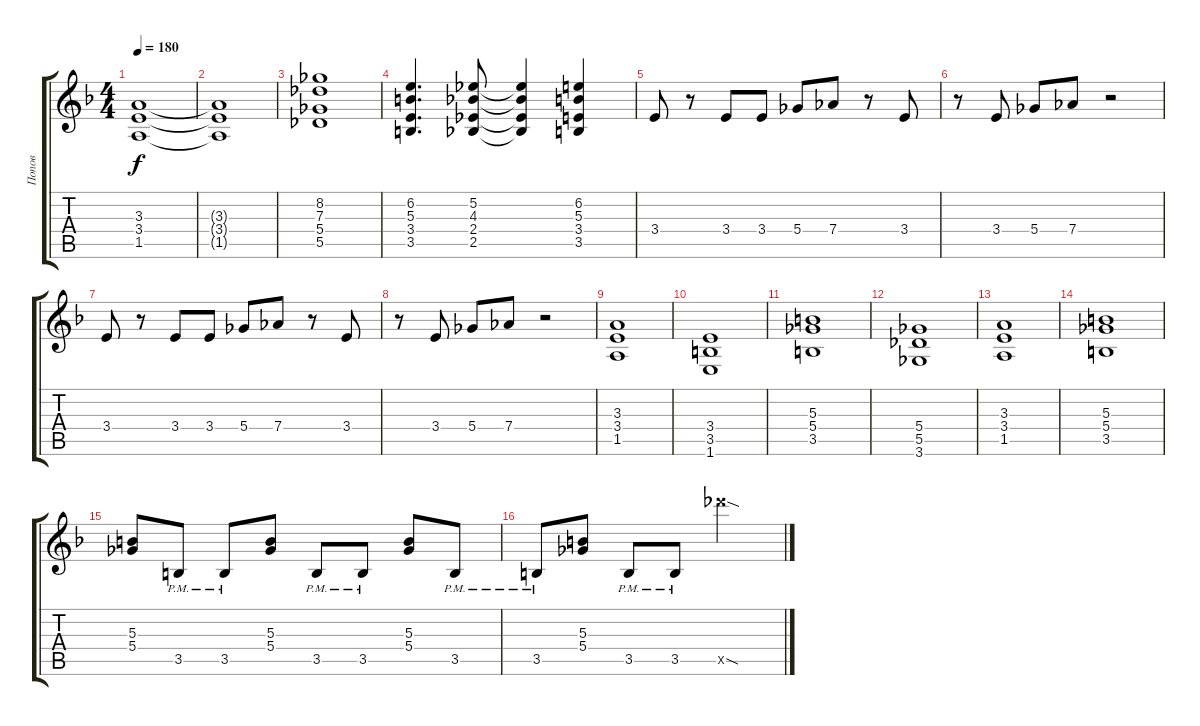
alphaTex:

\track ("Попов" "Попов") {instrument distortionguitar}
\staff {score tabs}
\tuning (Eb4 Bb3 Gb3 Db3 Ab2 Eb2) {hide}
\ts (4 4)
\tempo 180
\clef g2
\ks f
(3.3 3.4 1.5).1{dy f} |
(3.3{t} 3.4{t} 1.5{t}).1 |
(8.2 7.3 5.4 5.5).1 |
(6.2 5.3 3.4 3.5).4{d} (5.2 4.3 2.4 2.5).8 (5.2{t} 4.3{t} 2.4{t} 2.5{t}).4 (6.2 5.3 3.4 3.5).4 |
3.4.8 r.8 3.4.8 3.4.8 5.4.8 7.4.8 r.8 3.4.8 |
r.8 3.4.8 5.4.8 7.4.8 r.2 |
3.4.8 r.8 3.4.8 3.4.8 5.4.8 7.4.8 r.8 3.4.8 |
r.8 3.4.8 5.4.8 7.4.8 r.2 |
(3.3 3.4 1.5).1 |
(3.4 3.5 1.6).1 |
(5.3 5.4 3.5).1 |
(5.4 5.5 3.6).1 |
(3.3 3.4 1.5).1 |
(5.3 5.4 3.5).1 |
(5.3 5.4).8 3.5{pm}.8 3.5{pm}.8 (5.3 5.4).8 3.5{pm}.8 3.5{pm}.8 (5.3 5.4).8 3.5{pm}.8 |
3.5{pm}.8 (5.3 5.4).8 3.5{pm}.8 3.5{pm}.8 29.5{sod x}.2
